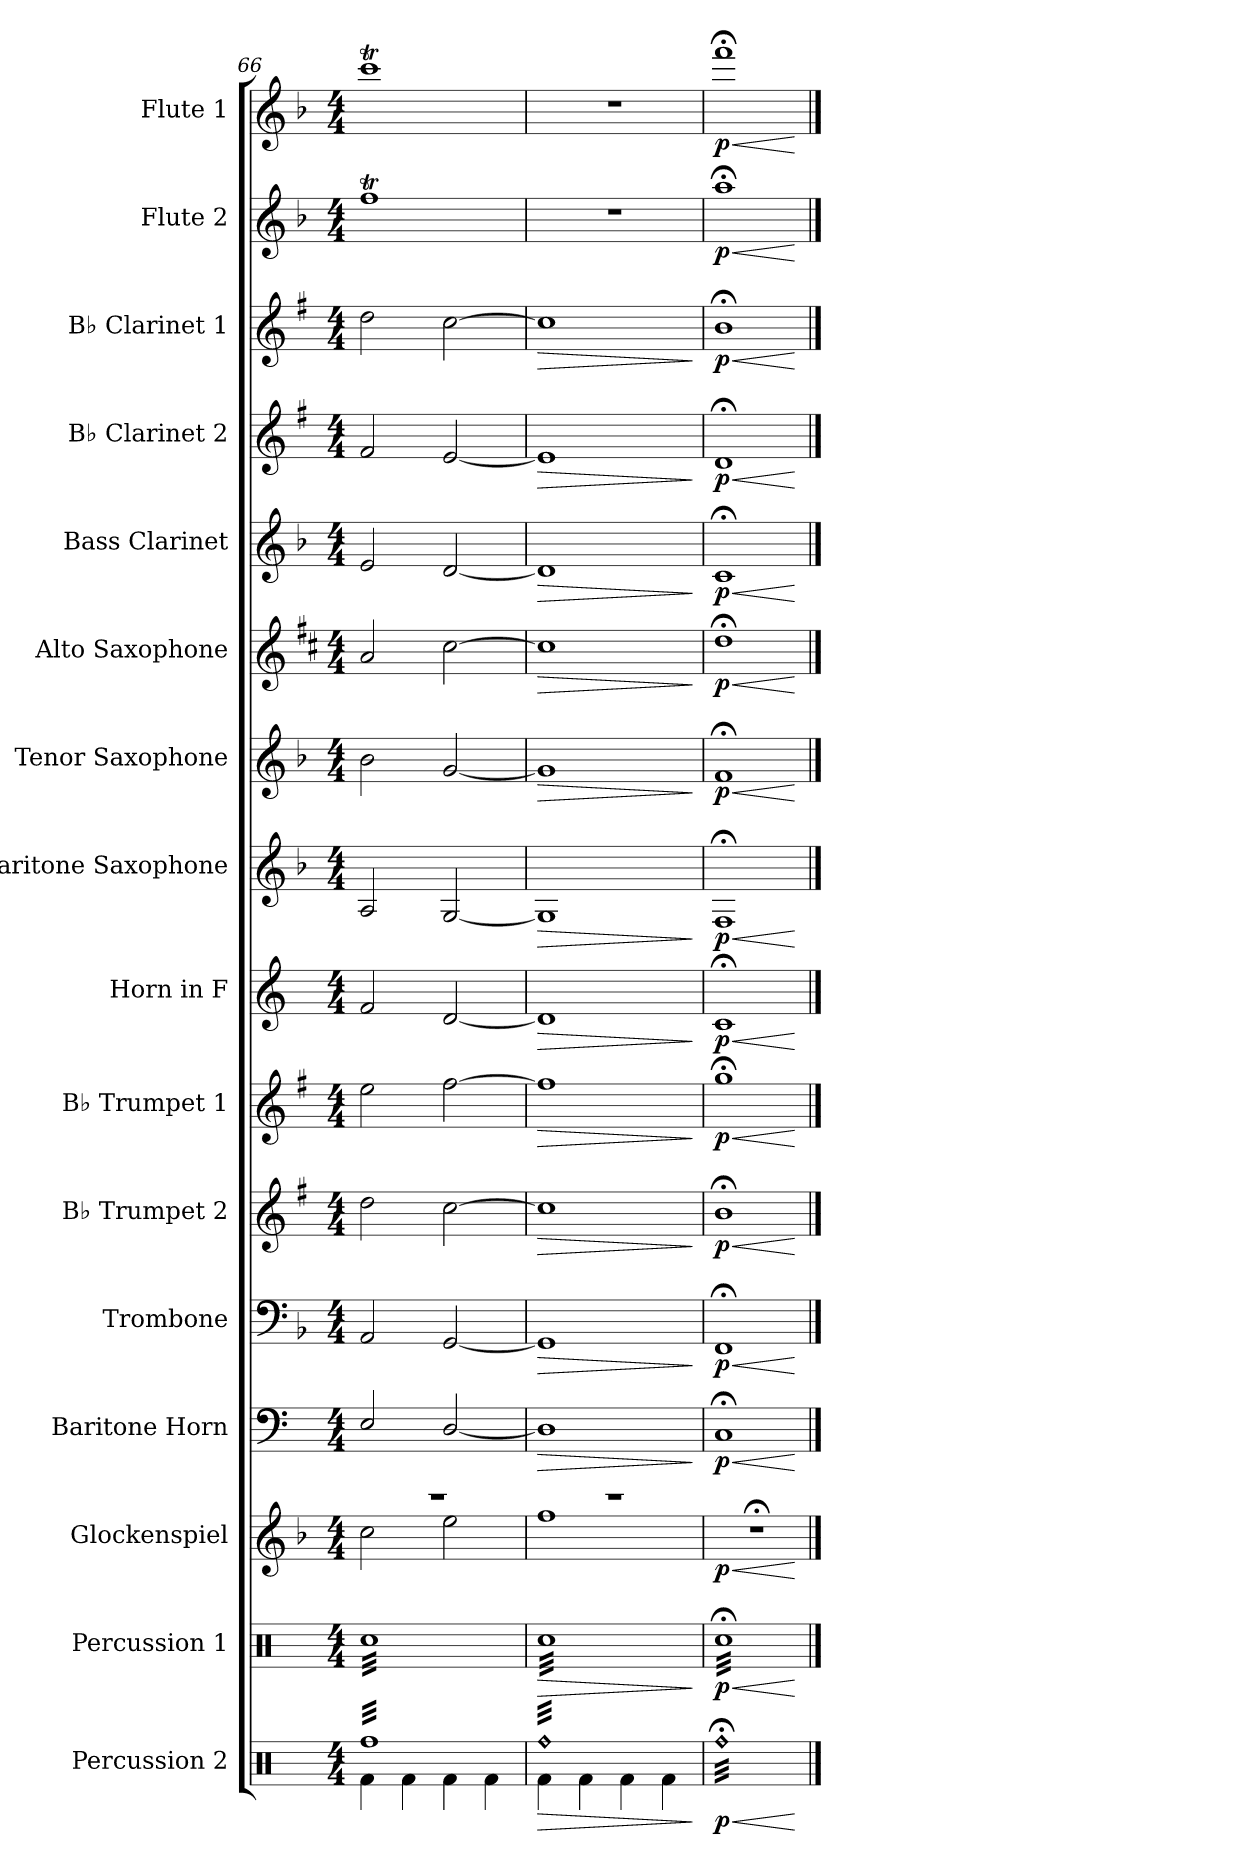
**kern	**dynam	**kern	**dynam	**kern	**dynam	**kern	**dynam	**kern	**dynam	**kern	**dynam	**kern	**dynam	**kern	**dynam	**kern	**dynam	**kern	**dynam	**kern	**dynam	**kern	**dynam	**kern	**dynam	**kern	**dynam	**kern	**dynam	**kern	**dynam
*part16	*part16	*part15	*part15	*part14	*part14	*part13	*part13	*part12	*part12	*part11	*part11	*part10	*part10	*part9	*part9	*part8	*part8	*part7	*part7	*part6	*part6	*part5	*part5	*part4	*part4	*part3	*part3	*part2	*part2	*part1	*part1
*staff16	*staff16	*staff15	*staff15	*staff14	*staff14	*staff13	*staff13	*staff12	*staff12	*staff11	*staff11	*staff10	*staff10	*staff9	*staff9	*staff8	*staff8	*staff7	*staff7	*staff6	*staff6	*staff5	*staff5	*staff4	*staff4	*staff3	*staff3	*staff2	*staff2	*staff1	*staff1
*I"Percussion 2	*	*I"Percussion 1	*	*I"Glockenspiel	*	*I"Baritone Horn	*	*I"Trombone	*	*I"B♭ Trumpet 2	*	*I"B♭ Trumpet 1	*	*I"Horn in F	*	*I"Baritone Saxophone	*	*I"Tenor Saxophone	*	*I"Alto Saxophone	*	*I"Bass Clarinet	*	*I"B♭ Clarinet 2	*	*I"B♭ Clarinet 1	*	*I"Flute 2	*	*I"Flute 1	*
*I'Perc. 2	*	*I'Perc. 1	*	*I'Glk.	*	*I'Bar. Hn.	*	*I'Tbn.	*	*I'B♭ Tpt. 2	*	*I'B♭ Tpt. 1	*	*	*	*I'Bar. Sax.	*	*I'T. Sax.	*	*I'A. Sax.	*	*I'B. Cl.	*	*I'B♭ Cl. 2	*	*I'B♭ Cl. 1	*	*I'Fl. 2	*	*I'Fl. 1	*
*clefX	*	*clefX	*	*clefG2	*	*clefF4	*	*clefF4	*	*clefG2	*	*clefG2	*	*clefG2	*	*clefG2	*	*clefG2	*	*clefG2	*	*clefG2	*	*clefG2	*	*clefG2	*	*clefG2	*	*clefG2	*
*	*	*	*	*ITrd-14c-24	*	*ITrd4c7	*	*	*	*ITrd1c2	*	*ITrd1c2	*	*ITrd4c7	*	*ITrd12c21	*	*ITrd8c14	*	*ITrd5c9	*	*ITrd8c14	*	*ITrd1c2	*	*ITrd1c2	*	*	*	*	*
*k[]	*	*k[]	*	*k[b-]	*	*k[b-]	*	*k[b-]	*	*k[b-]	*	*k[b-]	*	*k[b-]	*	*k[b-]	*	*k[b-]	*	*k[b-]	*	*k[b-]	*	*k[b-]	*	*k[b-]	*	*k[b-]	*	*k[b-]	*
*M4/4	*	*M4/4	*	*M4/4	*	*M4/4	*	*M4/4	*	*M4/4	*	*M4/4	*	*M4/4	*	*M4/4	*	*M4/4	*	*M4/4	*	*M4/4	*	*M4/4	*	*M4/4	*	*M4/4	*	*M4/4	*
=66	=66	=66	=66	=66	=66	=66	=66	=66	=66	=66	=66	=66	=66	=66	=66	=66	=66	=66	=66	=66	=66	=66	=66	=66	=66	=66	=66	=66	=66	=66	=66
!LO:N:head=diamond	!	!	!	!	!	!	!	!	!	!	!	!	!	!	!	!	!	!	!	!	!	!	!	!	!	!	!	!	!	!	!
*^	*	*	*	*^	*	*	*	*	*	*	*	*	*	*	*	*	*	*	*	*	*	*	*	*	*	*	*	*	*	*	*
*tremolo	*	*	*	*	*	*	*	*	*	*	*	*	*	*	*	*	*	*	*	*	*	*	*	*	*	*	*	*	*	*	*	*	*
*	*	*	*tremolo	*	*	*	*	*	*	*	*	*	*	*	*	*	*	*	*	*	*	*	*	*	*	*	*	*	*	*	*	*	*
32RffLLL	4Rf\	.	32RccLLL	.	1r	2cccc\	.	2AA/	.	2AA/	.	2cc\	.	2dd\	.	2B-/	.	2AA/	.	2B-\	.	2c/	.	2E/	.	2e/	.	2cc\	.	1ffT	.	1cccT	.
32Rff	.	.	32Rcc	.	.	.	.	.	.	.	.	.	.	.	.	.	.	.	.	.	.	.	.	.	.	.	.	.	.	.	.	.	.
32Rff	.	.	32Rcc	.	.	.	.	.	.	.	.	.	.	.	.	.	.	.	.	.	.	.	.	.	.	.	.	.	.	.	.	.	.
32Rff	.	.	32Rcc	.	.	.	.	.	.	.	.	.	.	.	.	.	.	.	.	.	.	.	.	.	.	.	.	.	.	.	.	.	.
32Rff	.	.	32Rcc	.	.	.	.	.	.	.	.	.	.	.	.	.	.	.	.	.	.	.	.	.	.	.	.	.	.	.	.	.	.
32Rff	.	.	32Rcc	.	.	.	.	.	.	.	.	.	.	.	.	.	.	.	.	.	.	.	.	.	.	.	.	.	.	.	.	.	.
32Rff	.	.	32Rcc	.	.	.	.	.	.	.	.	.	.	.	.	.	.	.	.	.	.	.	.	.	.	.	.	.	.	.	.	.	.
32Rff	.	.	32Rcc	.	.	.	.	.	.	.	.	.	.	.	.	.	.	.	.	.	.	.	.	.	.	.	.	.	.	.	.	.	.
32Rff	4Rf\	.	32Rcc	.	.	.	.	.	.	.	.	.	.	.	.	.	.	.	.	.	.	.	.	.	.	.	.	.	.	.	.	.	.
32Rff	.	.	32Rcc	.	.	.	.	.	.	.	.	.	.	.	.	.	.	.	.	.	.	.	.	.	.	.	.	.	.	.	.	.	.
32Rff	.	.	32Rcc	.	.	.	.	.	.	.	.	.	.	.	.	.	.	.	.	.	.	.	.	.	.	.	.	.	.	.	.	.	.
32Rff	.	.	32Rcc	.	.	.	.	.	.	.	.	.	.	.	.	.	.	.	.	.	.	.	.	.	.	.	.	.	.	.	.	.	.
32Rff	.	.	32Rcc	.	.	.	.	.	.	.	.	.	.	.	.	.	.	.	.	.	.	.	.	.	.	.	.	.	.	.	.	.	.
32Rff	.	.	32Rcc	.	.	.	.	.	.	.	.	.	.	.	.	.	.	.	.	.	.	.	.	.	.	.	.	.	.	.	.	.	.
32Rff	.	.	32Rcc	.	.	.	.	.	.	.	.	.	.	.	.	.	.	.	.	.	.	.	.	.	.	.	.	.	.	.	.	.	.
32Rff	.	.	32Rcc	.	.	.	.	.	.	.	.	.	.	.	.	.	.	.	.	.	.	.	.	.	.	.	.	.	.	.	.	.	.
32Rff	4Rf\	.	32Rcc	.	.	2eeee\	.	[2GG/	.	[2GG/	.	[2b-\	.	[2ee\	.	[2G/	.	[2GG/	.	[2G/	.	[2e\	.	[2D/	.	[2d/	.	[2b-\	.	.	.	.	.
32Rff	.	.	32Rcc	.	.	.	.	.	.	.	.	.	.	.	.	.	.	.	.	.	.	.	.	.	.	.	.	.	.	.	.	.	.
32Rff	.	.	32Rcc	.	.	.	.	.	.	.	.	.	.	.	.	.	.	.	.	.	.	.	.	.	.	.	.	.	.	.	.	.	.
32Rff	.	.	32Rcc	.	.	.	.	.	.	.	.	.	.	.	.	.	.	.	.	.	.	.	.	.	.	.	.	.	.	.	.	.	.
32Rff	.	.	32Rcc	.	.	.	.	.	.	.	.	.	.	.	.	.	.	.	.	.	.	.	.	.	.	.	.	.	.	.	.	.	.
32Rff	.	.	32Rcc	.	.	.	.	.	.	.	.	.	.	.	.	.	.	.	.	.	.	.	.	.	.	.	.	.	.	.	.	.	.
32Rff	.	.	32Rcc	.	.	.	.	.	.	.	.	.	.	.	.	.	.	.	.	.	.	.	.	.	.	.	.	.	.	.	.	.	.
32Rff	.	.	32Rcc	.	.	.	.	.	.	.	.	.	.	.	.	.	.	.	.	.	.	.	.	.	.	.	.	.	.	.	.	.	.
32Rff	4Rf\	.	32Rcc	.	.	.	.	.	.	.	.	.	.	.	.	.	.	.	.	.	.	.	.	.	.	.	.	.	.	.	.	.	.
32Rff	.	.	32Rcc	.	.	.	.	.	.	.	.	.	.	.	.	.	.	.	.	.	.	.	.	.	.	.	.	.	.	.	.	.	.
32Rff	.	.	32Rcc	.	.	.	.	.	.	.	.	.	.	.	.	.	.	.	.	.	.	.	.	.	.	.	.	.	.	.	.	.	.
32Rff	.	.	32Rcc	.	.	.	.	.	.	.	.	.	.	.	.	.	.	.	.	.	.	.	.	.	.	.	.	.	.	.	.	.	.
32Rff	.	.	32Rcc	.	.	.	.	.	.	.	.	.	.	.	.	.	.	.	.	.	.	.	.	.	.	.	.	.	.	.	.	.	.
32Rff	.	.	32Rcc	.	.	.	.	.	.	.	.	.	.	.	.	.	.	.	.	.	.	.	.	.	.	.	.	.	.	.	.	.	.
32Rff	.	.	32Rcc	.	.	.	.	.	.	.	.	.	.	.	.	.	.	.	.	.	.	.	.	.	.	.	.	.	.	.	.	.	.
32RffJJJ	.	.	32RccJJJ	.	.	.	.	.	.	.	.	.	.	.	.	.	.	.	.	.	.	.	.	.	.	.	.	.	.	.	.	.	.
=67	=67	=67	=67	=67	=67	=67	=67	=67	=67	=67	=67	=67	=67	=67	=67	=67	=67	=67	=67	=67	=67	=67	=67	=67	=67	=67	=67	=67	=67	=67	=67	=67	=67
!LO:N:head=diamond	!	!LO:HP:b	!	!LO:HP:b	!	!	!	!	!LO:HP:b	!	!LO:HP:b	!	!LO:HP:b	!	!LO:HP:b	!	!LO:HP:b	!	!LO:HP:b	!	!LO:HP:b	!	!LO:HP:b	!	!LO:HP:b	!	!LO:HP:b	!	!LO:HP:b	!	!	!	!
32RffLLL	4Rf\	>	32RccLLL	>	1r	1ffff	.	1GG]	>	1GG]	>	1b-]	>	1ee]	>	1G]	>	1GG]	>	1G]	>	1e]	>	1D]	>	1d]	>	1b-]	>	1r	.	1r	.
32Rff	.	.	32Rcc	.	.	.	.	.	.	.	.	.	.	.	.	.	.	.	.	.	.	.	.	.	.	.	.	.	.	.	.	.	.
32Rff	.	.	32Rcc	.	.	.	.	.	.	.	.	.	.	.	.	.	.	.	.	.	.	.	.	.	.	.	.	.	.	.	.	.	.
32Rff	.	.	32Rcc	.	.	.	.	.	.	.	.	.	.	.	.	.	.	.	.	.	.	.	.	.	.	.	.	.	.	.	.	.	.
32Rff	.	.	32Rcc	.	.	.	.	.	.	.	.	.	.	.	.	.	.	.	.	.	.	.	.	.	.	.	.	.	.	.	.	.	.
32Rff	.	.	32Rcc	.	.	.	.	.	.	.	.	.	.	.	.	.	.	.	.	.	.	.	.	.	.	.	.	.	.	.	.	.	.
32Rff	.	.	32Rcc	.	.	.	.	.	.	.	.	.	.	.	.	.	.	.	.	.	.	.	.	.	.	.	.	.	.	.	.	.	.
32Rff	.	.	32Rcc	.	.	.	.	.	.	.	.	.	.	.	.	.	.	.	.	.	.	.	.	.	.	.	.	.	.	.	.	.	.
32Rff	4Rf\	.	32Rcc	.	.	.	.	.	.	.	.	.	.	.	.	.	.	.	.	.	.	.	.	.	.	.	.	.	.	.	.	.	.
32Rff	.	.	32Rcc	.	.	.	.	.	.	.	.	.	.	.	.	.	.	.	.	.	.	.	.	.	.	.	.	.	.	.	.	.	.
32Rff	.	.	32Rcc	.	.	.	.	.	.	.	.	.	.	.	.	.	.	.	.	.	.	.	.	.	.	.	.	.	.	.	.	.	.
32Rff	.	.	32Rcc	.	.	.	.	.	.	.	.	.	.	.	.	.	.	.	.	.	.	.	.	.	.	.	.	.	.	.	.	.	.
32Rff	.	.	32Rcc	.	.	.	.	.	.	.	.	.	.	.	.	.	.	.	.	.	.	.	.	.	.	.	.	.	.	.	.	.	.
32Rff	.	.	32Rcc	.	.	.	.	.	.	.	.	.	.	.	.	.	.	.	.	.	.	.	.	.	.	.	.	.	.	.	.	.	.
32Rff	.	.	32Rcc	.	.	.	.	.	.	.	.	.	.	.	.	.	.	.	.	.	.	.	.	.	.	.	.	.	.	.	.	.	.
32Rff	.	.	32Rcc	.	.	.	.	.	.	.	.	.	.	.	.	.	.	.	.	.	.	.	.	.	.	.	.	.	.	.	.	.	.
32Rff	4Rf\	.	32Rcc	.	.	.	.	.	.	.	.	.	.	.	.	.	.	.	.	.	.	.	.	.	.	.	.	.	.	.	.	.	.
32Rff	.	.	32Rcc	.	.	.	.	.	.	.	.	.	.	.	.	.	.	.	.	.	.	.	.	.	.	.	.	.	.	.	.	.	.
32Rff	.	.	32Rcc	.	.	.	.	.	.	.	.	.	.	.	.	.	.	.	.	.	.	.	.	.	.	.	.	.	.	.	.	.	.
32Rff	.	.	32Rcc	.	.	.	.	.	.	.	.	.	.	.	.	.	.	.	.	.	.	.	.	.	.	.	.	.	.	.	.	.	.
32Rff	.	.	32Rcc	.	.	.	.	.	.	.	.	.	.	.	.	.	.	.	.	.	.	.	.	.	.	.	.	.	.	.	.	.	.
32Rff	.	.	32Rcc	.	.	.	.	.	.	.	.	.	.	.	.	.	.	.	.	.	.	.	.	.	.	.	.	.	.	.	.	.	.
32Rff	.	.	32Rcc	.	.	.	.	.	.	.	.	.	.	.	.	.	.	.	.	.	.	.	.	.	.	.	.	.	.	.	.	.	.
32Rff	.	.	32Rcc	.	.	.	.	.	.	.	.	.	.	.	.	.	.	.	.	.	.	.	.	.	.	.	.	.	.	.	.	.	.
32Rff	4Rf\	.	32Rcc	.	.	.	.	.	.	.	.	.	.	.	.	.	.	.	.	.	.	.	.	.	.	.	.	.	.	.	.	.	.
32Rff	.	.	32Rcc	.	.	.	.	.	.	.	.	.	.	.	.	.	.	.	.	.	.	.	.	.	.	.	.	.	.	.	.	.	.
32Rff	.	.	32Rcc	.	.	.	.	.	.	.	.	.	.	.	.	.	.	.	.	.	.	.	.	.	.	.	.	.	.	.	.	.	.
32Rff	.	.	32Rcc	.	.	.	.	.	.	.	.	.	.	.	.	.	.	.	.	.	.	.	.	.	.	.	.	.	.	.	.	.	.
32Rff	.	.	32Rcc	.	.	.	.	.	.	.	.	.	.	.	.	.	.	.	.	.	.	.	.	.	.	.	.	.	.	.	.	.	.
32Rff	.	.	32Rcc	.	.	.	.	.	.	.	.	.	.	.	.	.	.	.	.	.	.	.	.	.	.	.	.	.	.	.	.	.	.
32Rff	.	.	32Rcc	.	.	.	.	.	.	.	.	.	.	.	.	.	.	.	.	.	.	.	.	.	.	.	.	.	.	.	.	.	.
32RffJJJ	.	.	32RccJJJ	.	.	.	.	.	.	.	.	.	.	.	.	.	.	.	.	.	.	.	.	.	.	.	.	.	.	.	.	.	.
*v	*v	*	*	*	*v	*v	*	*	*	*	*	*	*	*	*	*	*	*	*	*	*	*	*	*	*	*	*	*	*	*	*	*	*
.	]	.	]	.	.	.	]	.	]	.	]	.	]	.	]	.	]	.	]	.	]	.	]	.	]	.	]	.	.	.	.
=68	=68	=68	=68	=68	=68	=68	=68	=68	=68	=68	=68	=68	=68	=68	=68	=68	=68	=68	=68	=68	=68	=68	=68	=68	=68	=68	=68	=68	=68	=68	=68
!LO:N:head=diamond	!LO:HP:b	!	!LO:HP:b	!	!LO:HP:b	!	!LO:HP:b	!	!LO:HP:b	!	!LO:HP:b	!	!LO:HP:b	!	!LO:HP:b	!	!LO:HP:b	!	!LO:HP:b	!	!LO:HP:b	!	!LO:HP:b	!	!LO:HP:b	!	!LO:HP:b	!	!LO:HP:b	!	!LO:HP:b
!	!LO:DY:n=1:b	!	!LO:DY:n=1:b	!	!LO:DY:n=1:b	!	!LO:DY:n=1:b	!	!LO:DY:n=1:b	!	!LO:DY:n=1:b	!	!LO:DY:n=1:b	!	!LO:DY:n=1:b	!	!LO:DY:n=1:b	!	!LO:DY:n=1:b	!	!LO:DY:n=1:b	!	!LO:DY:n=1:b	!	!LO:DY:n=1:b	!	!LO:DY:n=1:b	!	!LO:DY:n=1:b	!	!LO:DY:n=1:b
32Rff;<LLL	< p	32Rcc;<LLL	< p	1r;<	< p	1FF;<	< p	1FF;<	< p	1a;<	< p	1ff;<	< p	1F;<	< p	1FF;<	< p	1F;<	< p	1f;<	< p	1C;<	< p	1c;<	< p	1a;<	< p	1aa;<	< p	1fff;<	< p
32Rff;<	.	32Rcc;<	.	.	.	.	.	.	.	.	.	.	.	.	.	.	.	.	.	.	.	.	.	.	.	.	.	.	.	.	.
32Rff;<	.	32Rcc;<	.	.	.	.	.	.	.	.	.	.	.	.	.	.	.	.	.	.	.	.	.	.	.	.	.	.	.	.	.
32Rff;<	.	32Rcc;<	.	.	.	.	.	.	.	.	.	.	.	.	.	.	.	.	.	.	.	.	.	.	.	.	.	.	.	.	.
32Rff;<	.	32Rcc;<	.	.	.	.	.	.	.	.	.	.	.	.	.	.	.	.	.	.	.	.	.	.	.	.	.	.	.	.	.
32Rff;<	.	32Rcc;<	.	.	.	.	.	.	.	.	.	.	.	.	.	.	.	.	.	.	.	.	.	.	.	.	.	.	.	.	.
32Rff;<	.	32Rcc;<	.	.	.	.	.	.	.	.	.	.	.	.	.	.	.	.	.	.	.	.	.	.	.	.	.	.	.	.	.
32Rff;<	.	32Rcc;<	.	.	.	.	.	.	.	.	.	.	.	.	.	.	.	.	.	.	.	.	.	.	.	.	.	.	.	.	.
32Rff;<	.	32Rcc;<	.	.	.	.	.	.	.	.	.	.	.	.	.	.	.	.	.	.	.	.	.	.	.	.	.	.	.	.	.
32Rff;<	.	32Rcc;<	.	.	.	.	.	.	.	.	.	.	.	.	.	.	.	.	.	.	.	.	.	.	.	.	.	.	.	.	.
32Rff;<	.	32Rcc;<	.	.	.	.	.	.	.	.	.	.	.	.	.	.	.	.	.	.	.	.	.	.	.	.	.	.	.	.	.
32Rff;<	.	32Rcc;<	.	.	.	.	.	.	.	.	.	.	.	.	.	.	.	.	.	.	.	.	.	.	.	.	.	.	.	.	.
32Rff;<	.	32Rcc;<	.	.	.	.	.	.	.	.	.	.	.	.	.	.	.	.	.	.	.	.	.	.	.	.	.	.	.	.	.
32Rff;<	.	32Rcc;<	.	.	.	.	.	.	.	.	.	.	.	.	.	.	.	.	.	.	.	.	.	.	.	.	.	.	.	.	.
32Rff;<	.	32Rcc;<	.	.	.	.	.	.	.	.	.	.	.	.	.	.	.	.	.	.	.	.	.	.	.	.	.	.	.	.	.
32Rff;<	.	32Rcc;<	.	.	.	.	.	.	.	.	.	.	.	.	.	.	.	.	.	.	.	.	.	.	.	.	.	.	.	.	.
32Rff;<	.	32Rcc;<	.	.	.	.	.	.	.	.	.	.	.	.	.	.	.	.	.	.	.	.	.	.	.	.	.	.	.	.	.
32Rff;<	.	32Rcc;<	.	.	.	.	.	.	.	.	.	.	.	.	.	.	.	.	.	.	.	.	.	.	.	.	.	.	.	.	.
32Rff;<	.	32Rcc;<	.	.	.	.	.	.	.	.	.	.	.	.	.	.	.	.	.	.	.	.	.	.	.	.	.	.	.	.	.
32Rff;<	.	32Rcc;<	.	.	.	.	.	.	.	.	.	.	.	.	.	.	.	.	.	.	.	.	.	.	.	.	.	.	.	.	.
32Rff;<	.	32Rcc;<	.	.	.	.	.	.	.	.	.	.	.	.	.	.	.	.	.	.	.	.	.	.	.	.	.	.	.	.	.
32Rff;<	.	32Rcc;<	.	.	.	.	.	.	.	.	.	.	.	.	.	.	.	.	.	.	.	.	.	.	.	.	.	.	.	.	.
32Rff;<	.	32Rcc;<	.	.	.	.	.	.	.	.	.	.	.	.	.	.	.	.	.	.	.	.	.	.	.	.	.	.	.	.	.
32Rff;<	.	32Rcc;<	.	.	.	.	.	.	.	.	.	.	.	.	.	.	.	.	.	.	.	.	.	.	.	.	.	.	.	.	.
32Rff;<	.	32Rcc;<	.	.	.	.	.	.	.	.	.	.	.	.	.	.	.	.	.	.	.	.	.	.	.	.	.	.	.	.	.
32Rff;<	.	32Rcc;<	.	.	.	.	.	.	.	.	.	.	.	.	.	.	.	.	.	.	.	.	.	.	.	.	.	.	.	.	.
32Rff;<	.	32Rcc;<	.	.	.	.	.	.	.	.	.	.	.	.	.	.	.	.	.	.	.	.	.	.	.	.	.	.	.	.	.
32Rff;<	.	32Rcc;<	.	.	.	.	.	.	.	.	.	.	.	.	.	.	.	.	.	.	.	.	.	.	.	.	.	.	.	.	.
32Rff;<	.	32Rcc;<	.	.	.	.	.	.	.	.	.	.	.	.	.	.	.	.	.	.	.	.	.	.	.	.	.	.	.	.	.
32Rff;<	.	32Rcc;<	.	.	.	.	.	.	.	.	.	.	.	.	.	.	.	.	.	.	.	.	.	.	.	.	.	.	.	.	.
32Rff;<	.	32Rcc;<	.	.	.	.	.	.	.	.	.	.	.	.	.	.	.	.	.	.	.	.	.	.	.	.	.	.	.	.	.
32Rff;<JJJ	.	32Rcc;<JJJ	.	.	.	.	.	.	.	.	.	.	.	.	.	.	.	.	.	.	.	.	.	.	.	.	.	.	.	.	.
*	*	*Xtremolo	*	*	*	*	*	*	*	*	*	*	*	*	*	*	*	*	*	*	*	*	*	*	*	*	*	*	*	*	*
*Xtremolo	*	*	*	*	*	*	*	*	*	*	*	*	*	*	*	*	*	*	*	*	*	*	*	*	*	*	*	*	*	*	*
.	[	.	[	.	[	.	[	.	[	.	[	.	[	.	[	.	[	.	[	.	[	.	[	.	[	.	[	.	[	.	[
==	==	==	==	==	==	==	==	==	==	==	==	==	==	==	==	==	==	==	==	==	==	==	==	==	==	==	==	==	==	==	==
*-	*-	*-	*-	*-	*-	*-	*-	*-	*-	*-	*-	*-	*-	*-	*-	*-	*-	*-	*-	*-	*-	*-	*-	*-	*-	*-	*-	*-	*-	*-	*-
